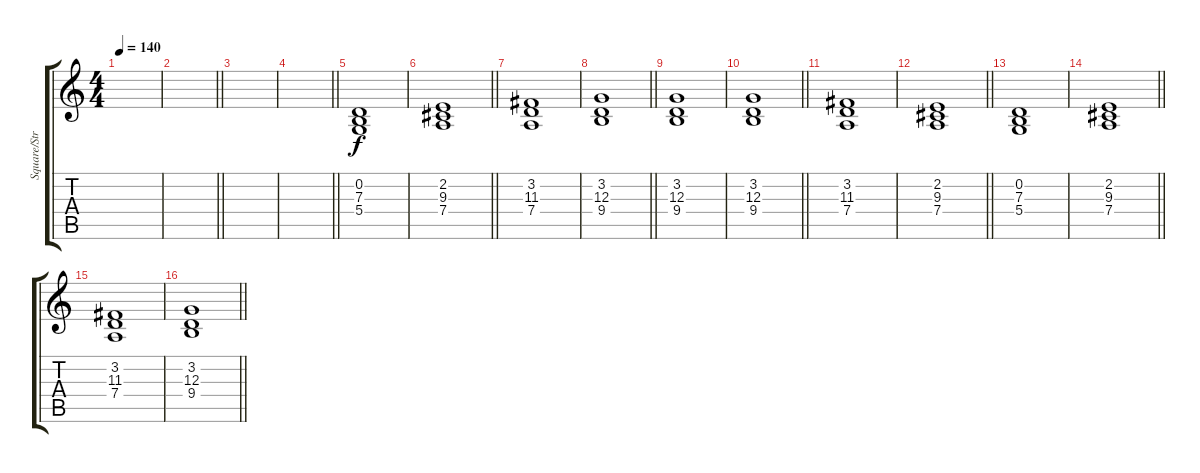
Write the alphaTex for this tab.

\track ("Square/Strings" "Square/Str") {instrument stringensemble1}
\staff {score tabs}
\tuning (E4 B3 G3 D3 A2 E2) {hide}
\ts (4 4)
\tempo 140
\clef g2
\ks c
|
\barLineRight lightlight
|
|
\barLineRight lightlight
|
(0.2 7.3 5.4).1 |
\barLineRight lightlight
(2.2 9.3 7.4).1 |
(3.2 11.3 7.4).1 |
\barLineRight lightlight
(3.2 12.3 9.4).1 |
(3.2 12.3 9.4).1 |
\barLineRight lightlight
(3.2 12.3 9.4).1 |
(3.2 11.3 7.4).1 |
\barLineRight lightlight
(2.2 9.3 7.4).1 |
(0.2 7.3 5.4).1 |
\barLineRight lightlight
(2.2 9.3 7.4).1 |
(3.2 11.3 7.4).1 |
\barLineRight lightlight
(3.2 12.3 9.4).1
